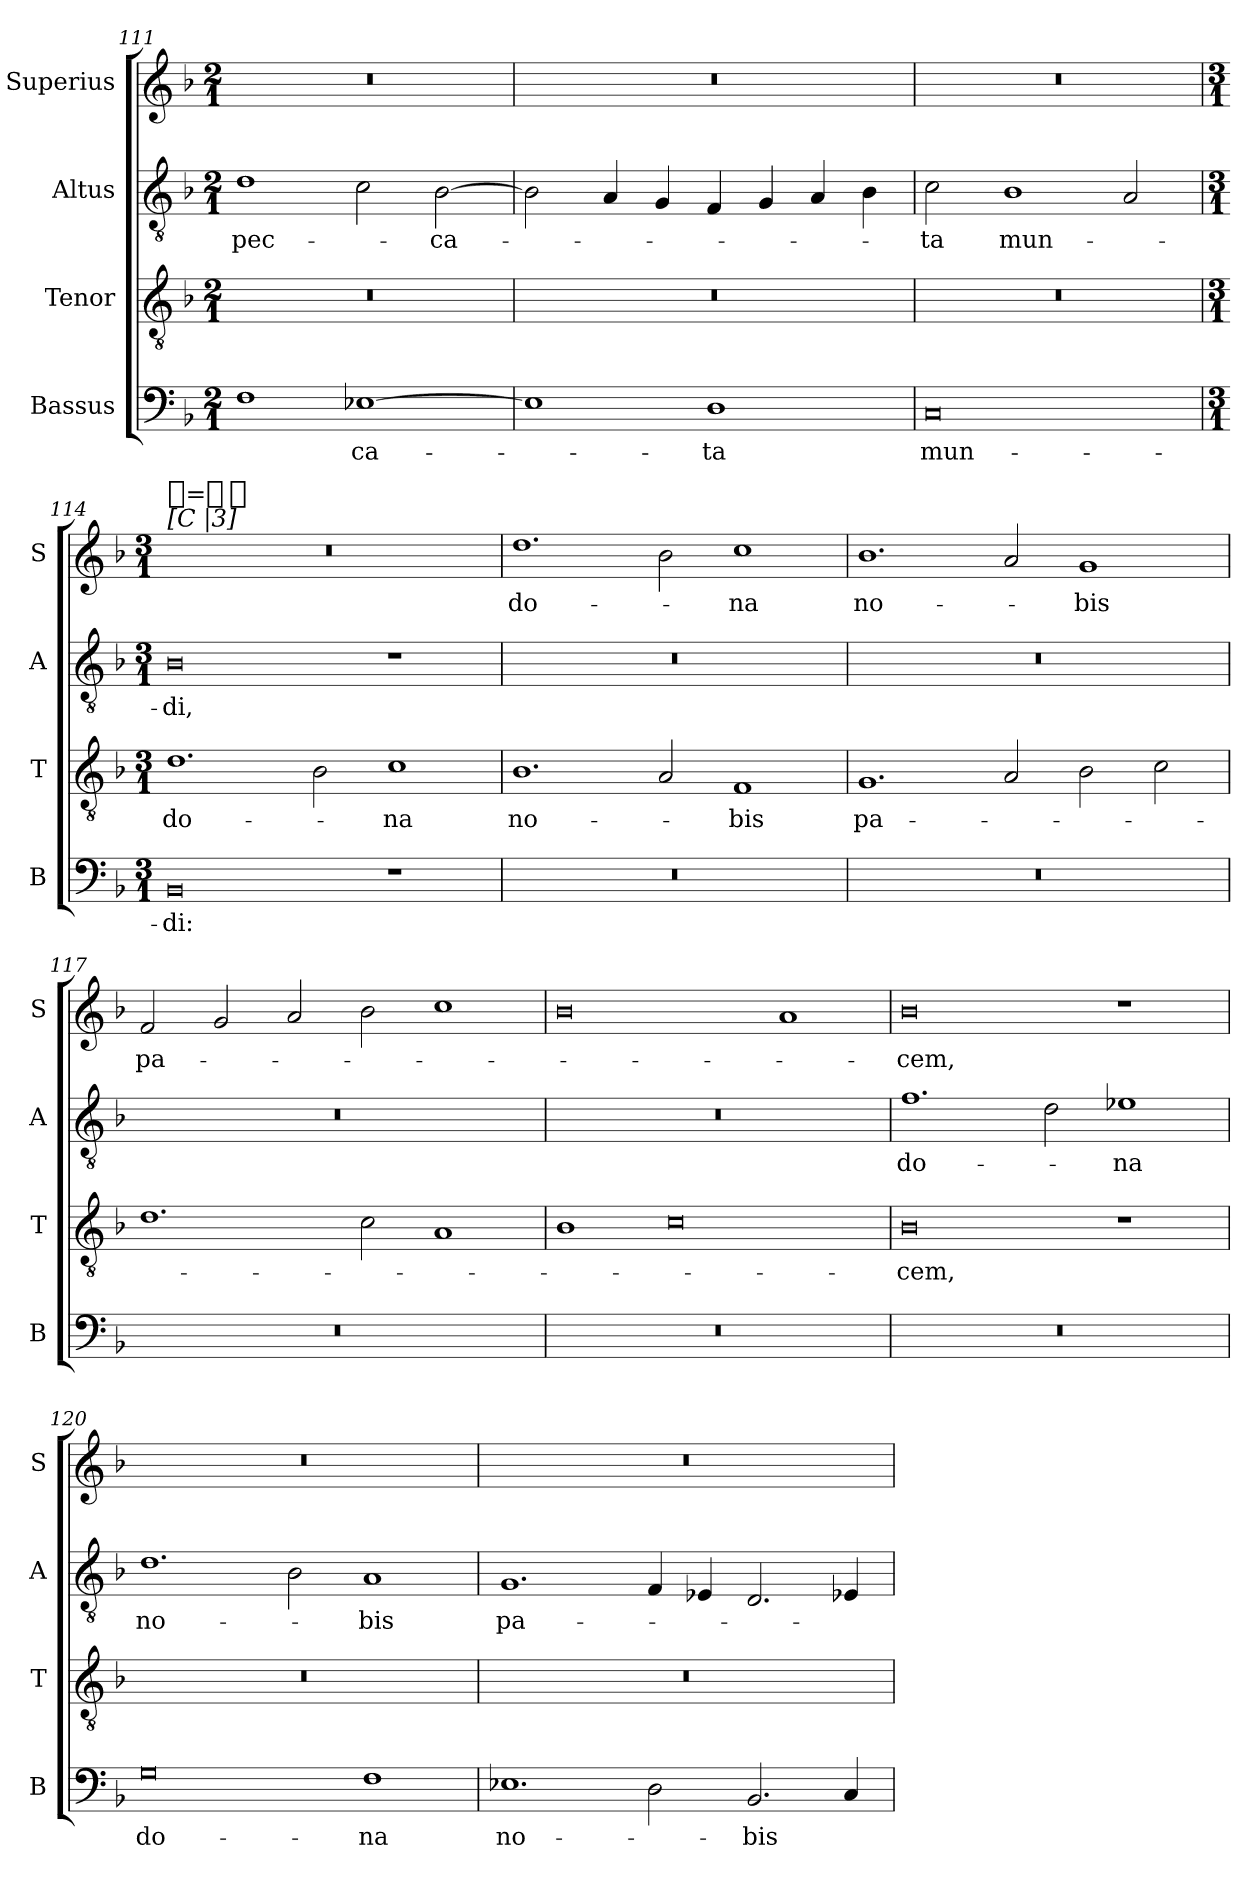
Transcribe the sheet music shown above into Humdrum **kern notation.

**kern	**text	**kern	**text	**kern	**text	**kern	**text
*part4	*part4	*part3	*part3	*part2	*part2	*part1	*part1
*staff4	*staff4	*staff3	*staff3	*staff2	*staff2	*staff1	*staff1
*I"Bassus	*	*I"Tenor	*	*I"Altus	*	*I"Superius	*
*I'B	*	*I'T	*	*I'A	*	*I'S	*
*clefF4	*	*clefGv2	*	*clefGv2	*	*clefG2	*
*k[b-]	*	*k[b-]	*	*k[b-]	*	*k[b-]	*
*M2/1	*	*M2/1	*	*M2/1	*	*M2/1	*
=111	=111	=111	=111	=111	=111	=111	=111
1F	.	0r	.	1d	pec-	0r	.
!	!LO:LY:i	!	!	!	!	!	!
[1E-X	-ca-	.	.	2c	.	.	.
.	.	.	.	[2B-	-ca-	.	.
=112	=112	=112	=112	=112	=112	=112	=112
1E-]	.	0r	.	2B-]	.	0r	.
.	.	.	.	4A	.	.	.
.	.	.	.	4G	.	.	.
!	!LO:LY:i	!	!	!	!	!	!
1D	-ta	.	.	4F	.	.	.
.	.	.	.	4G	.	.	.
.	.	.	.	4A	.	.	.
.	.	.	.	4B-	.	.	.
=113	=113	=113	=113	=113	=113	=113	=113
0C	mun-	0r	.	2c	-ta	0r	.
.	.	.	.	1B-	mun-	.	.
.	.	.	.	2A	.	.	.
=114	=114	=114	=114	=114	=114	=114	=114
*M3/1	*	*M3/1	*	*M3/1	*	*M3/1	*
!	!	!	!	!	!	!LO:TX:a:t=[C |3]	!
!	!	!	!	!	!	!LO:TX:a:t=[whole]=[whole-dot]	!
0BB-	-di:	1.d	do-	0B-	-di,	0.r	.
.	.	2B-	.	.	.	.	.
1r	.	1c	-na	1r	.	.	.
=115	=115	=115	=115	=115	=115	=115	=115
0.r	.	1.B-	no-	0.r	.	1.dd	do-
.	.	2A	.	.	.	2b-	.
.	.	1F	-bis	.	.	1cc	-na
=116	=116	=116	=116	=116	=116	=116	=116
0.r	.	1.G	pa-	0.r	.	1.b-	no-
.	.	2A	.	.	.	2a	.
.	.	2B-	.	.	.	1g	-bis
.	.	2c	.	.	.	.	.
=117	=117	=117	=117	=117	=117	=117	=117
!	!	!	!	!	!	!	!LO:LY:i
0.r	.	1.d	.	0.r	.	2f	pa-
.	.	.	.	.	.	2g	.
.	.	.	.	.	.	2a	.
.	.	2c	.	.	.	2b-	.
.	.	1A	.	.	.	1cc	.
=118	=118	=118	=118	=118	=118	=118	=118
0.r	.	1B-	.	0.r	.	0b-	.
.	.	0c	.	.	.	.	.
.	.	.	.	.	.	1a	.
=119	=119	=119	=119	=119	=119	=119	=119
!	!	!	!	!	!	!	!LO:LY:i
0.r	.	0B-	-cem,	1.f	do-	0b-	-cem,
.	.	.	.	2d	.	.	.
.	.	1r	.	1e-X	-na	1r	.
=120	=120	=120	=120	=120	=120	=120	=120
0G	do-	0.r	.	1.d	no-	0.r	.
.	.	.	.	2B-	.	.	.
1F	-na	.	.	1A	-bis	.	.
=121	=121	=121	=121	=121	=121	=121	=121
!	!	!	!	!	!LO:LY:i	!	!
1.E-X	no-	0.r	.	1.G	pa-	0.r	.
2D	.	.	.	4F	.	.	.
.	.	.	.	4E-X	.	.	.
2.BB-	-bis	.	.	2.D	.	.	.
4C	.	.	.	4E-X	.	.	.
=	=	=	=	=	=	=	=
*-	*-	*-	*-	*-	*-	*-	*-
